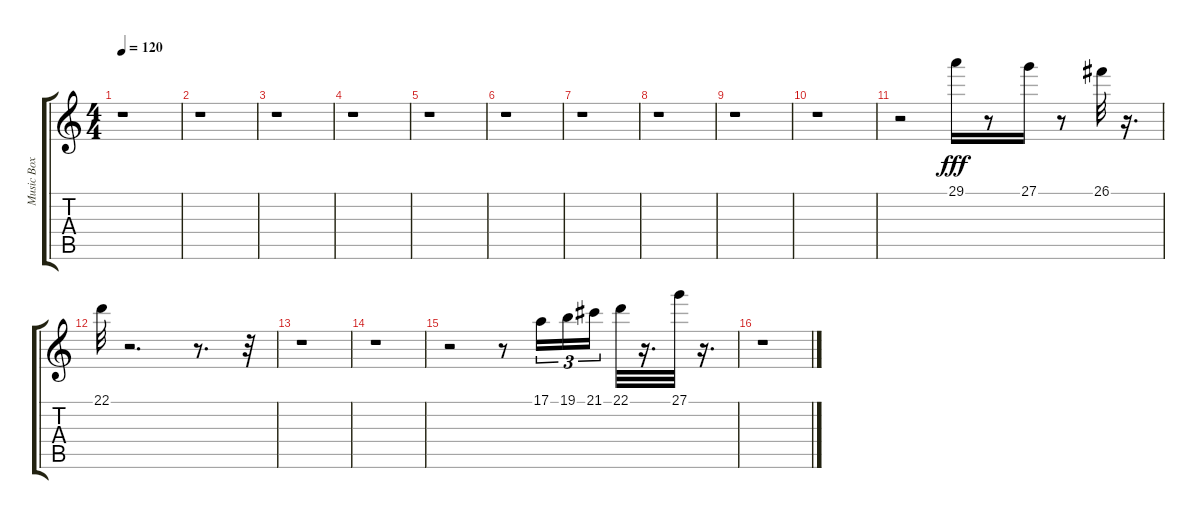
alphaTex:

\track ("Music Box " "Music Box ") {instrument pad1newage}
\staff {score tabs}
\tuning (E4 B3 G3 D3 A2 E2) {hide}
\ts (4 4)
\tempo 120
\clef g2
\ks c
r.1{dy fff} |
r.1 |
r.1 |
r.1 |
r.1 |
r.1 |
r.1 |
r.1 |
r.1 |
r.1 |
r.2 29.1.16 r.8 27.1.16 r.8 26.1.32 r.16{d} |
22.1.32 r.2{d} r.8{d} r.32 |
r.1 |
r.1 |
r.2 r.8 17.1.16{tu (3 2)} 19.1.16{tu (3 2)} 21.1.16{tu (3 2)} 22.1.32 r.16{d} 27.1.32 r.16{d} |
r.1
